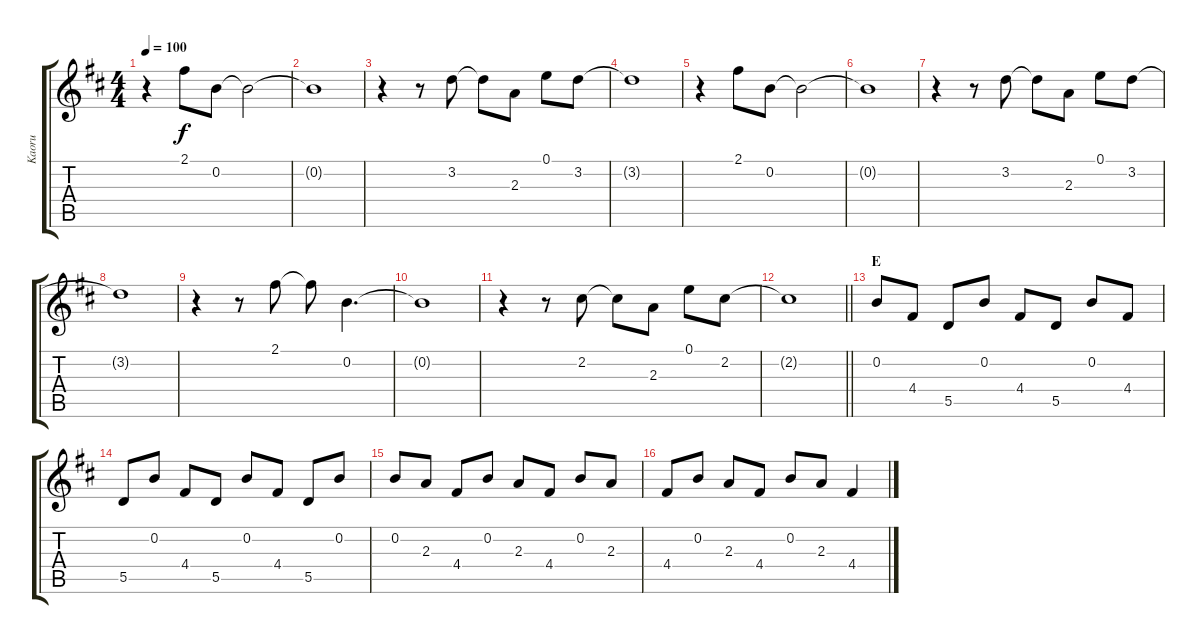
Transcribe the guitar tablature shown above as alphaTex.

\track ("Kaoru" "Kaoru") {instrument electricguitarjazz}
\staff {score tabs}
\tuning (E4 B3 G3 D3 A2 E2) {hide}
\ts (4 4)
\tempo 100
\clef g2
\ks d
r.4{dy f} 2.1.8 0.2.8 0.2{t}.2 |
0.2{t}.1 |
r.4 r.8 3.2.8 3.2{t}.8 2.3.8 0.1.8 3.2.8 |
3.2{t}.1 |
r.4 2.1.8 0.2.8 0.2{t}.2 |
0.2{t}.1 |
r.4 r.8 3.2.8 3.2{t}.8 2.3.8 0.1.8 3.2.8 |
3.2{t}.1 |
r.4 r.8 2.1.8 2.1{t}.8 0.2.4{d} |
0.2{t}.1 |
r.4 r.8 2.2.8 2.2{t}.8 2.3.8 0.1.8 2.2.8 |
\barLineRight lightlight
2.2{t}.1 |
\section ("" "E")
0.2.8 4.4.8 5.5.8 0.2.8 4.4.8 5.5.8 0.2.8 4.4.8 |
5.5.8 0.2.8 4.4.8 5.5.8 0.2.8 4.4.8 5.5.8 0.2.8 |
0.2.8 2.3.8 4.4.8 0.2.8 2.3.8 4.4.8 0.2.8 2.3.8 |
4.4.8 0.2.8 2.3.8 4.4.8 0.2.8 2.3.8 4.4.4
